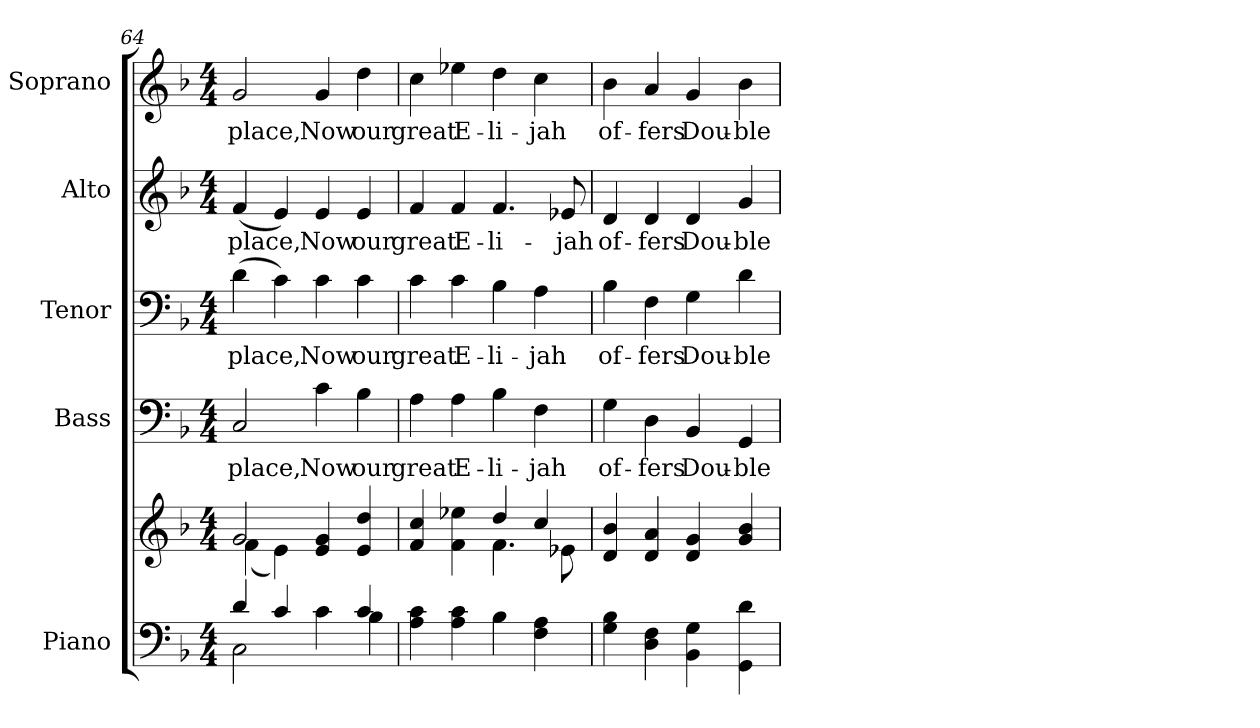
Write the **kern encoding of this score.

**kern	**kern	**kern	**text	**kern	**text	**kern	**text	**kern	**text
*part5	*part5	*part4	*part4	*part3	*part3	*part2	*part2	*part1	*part1
*staff6	*staff5	*staff4	*staff4	*staff3	*staff3	*staff2	*staff2	*staff1	*staff1
*I"Piano	*	*I"Bass	*	*I"Tenor	*	*I"Alto	*	*I"Soprano	*
*I'Pno.	*	*I'B.	*	*I'T.	*	*I'A.	*	*I'S.	*
*clefF4	*clefG2	*clefF4	*	*clefF4	*	*clefG2	*	*clefG2	*
*k[b-]	*k[b-]	*k[b-]	*	*k[b-]	*	*k[b-]	*	*k[b-]	*
*d:	*d:	*d:	*	*d:	*	*d:	*	*d:	*
*M4/4	*M4/4	*M4/4	*	*M4/4	*	*M4/4	*	*M4/4	*
=64	=64	=64	=64	=64	=64	=64	=64	=64	=64
*^	*^	*	*	*	*	*	*	*	*
!	!	!	!	!	!LO:LY:b:color=#000000	!	!	!	!	!	!
!	!	!	!	!	!	!	!LO:LY:b:color=#000000	!	!	!	!
!	!	!	!	!	!	!	!	!	!LO:LY:b:color=#000000	!	!
!	!	!	!	!	!	!	!	!	!	!	!LO:LY:b:color=#000000
4di/	2Ci\	2gi/	(4fi\	2Ci/	place,	(4di\	place,	(4fi/	place,	2gi/	place,
4ci/	.	.	4ei\)	.	.	4ci\)	.	4ei/)	.	.	.
!	!	!	!	!	!LO:LY:b:color=#000000	!	!	!	!	!	!
!	!	!	!	!	!	!	!LO:LY:b:color=#000000	!	!	!	!
!	!	!	!	!	!	!	!	!	!LO:LY:b:color=#000000	!	!
!	!	!	!	!	!	!	!	!	!	!	!LO:LY:b:color=#000000
4ci\	4ryy	4ei/ 4gi	2ryy	4ci\	Now	4ci\	Now	4ei/	Now	4gi/	Now
!	!	!	!	!	!LO:LY:b:color=#000000	!	!	!	!	!	!
!	!	!	!	!	!	!	!LO:LY:b:color=#000000	!	!	!	!
!	!	!	!	!	!	!	!	!	!LO:LY:b:color=#000000	!	!
!	!	!	!	!	!	!	!	!	!	!	!LO:LY:b:color=#000000
4ci/	4B-i\	4ei/ 4ddi	.	4B-i\	our	4ci\	our	4ei/	our	4ddi\	our
*v	*v	*	*	*	*	*	*	*	*	*	*
=65	=65	=65	=65	=65	=65	=65	=65	=65	=65	=65
*^	*	*	*	*	*	*	*	*	*	*
!	!	!	!	!	!LO:LY:b:color=#000000	!	!	!	!	!	!
*v	*v	*	*	*	*	*	*	*	*	*	*
*^	*	*	*	*	*	*	*	*	*	*
!	!	!	!	!	!	!	!LO:LY:b:color=#000000	!	!	!	!
*v	*v	*	*	*	*	*	*	*	*	*	*
*^	*	*	*	*	*	*	*	*	*	*
!	!	!	!	!	!	!	!	!	!LO:LY:b:color=#000000	!	!
*v	*v	*	*	*	*	*	*	*	*	*	*
*^	*	*	*	*	*	*	*	*	*	*
!	!	!	!	!	!	!	!	!	!	!	!LO:LY:b:color=#000000
*v	*v	*	*	*	*	*	*	*	*	*	*
4Ai\ 4ci	4fi/ 4cci	2ryy	4Ai\	great	4ci\	great	4fi/	great	4cci\	great
!	!	!	!	!LO:LY:b:color=#000000	!	!	!	!	!	!
!	!	!	!	!	!	!LO:LY:b:color=#000000	!	!	!	!
!	!	!	!	!	!	!	!	!LO:LY:b:color=#000000	!	!
!	!	!	!	!	!	!	!	!	!	!LO:LY:b:color=#000000
4Ai\ 4ci	4fi\ 4ee-Xi	.	4Ai\	E-	4ci\	E-	4fi/	E-	4ee-Xi\	E-
!	!	!	!	!LO:LY:b:color=#000000	!	!	!	!	!	!
!	!	!	!	!	!	!LO:LY:b:color=#000000	!	!	!	!
!	!	!	!	!	!	!	!	!LO:LY:b:color=#000000	!	!
!	!	!	!	!	!	!	!	!	!	!LO:LY:b:color=#000000
4B-i\	4ddi/	4.fi\	4B-i\	-li-	4B-i\	-li-	4.fi/	-li-	4ddi\	-li-
!	!	!	!	!LO:LY:b:color=#000000	!	!	!	!	!	!
!	!	!	!	!	!	!LO:LY:b:color=#000000	!	!	!	!
!	!	!	!	!	!	!	!	!	!	!LO:LY:b:color=#000000
4Fi\ 4Ai	4cci/	.	4Fi\	-jah	4Ai\	-jah	.	.	4cci\	-jah
!	!	!	!	!	!	!	!	!LO:LY:b:color=#000000	!	!
.	.	8e-Xi\	.	.	.	.	8e-Xi/	-jah	.	.
*	*v	*v	*	*	*	*	*	*	*	*
=66	=66	=66	=66	=66	=66	=66	=66	=66	=66
*	*^	*	*	*	*	*	*	*	*
!	!	!	!	!LO:LY:b:color=#000000	!	!	!	!	!	!
*	*v	*v	*	*	*	*	*	*	*	*
*	*^	*	*	*	*	*	*	*	*
!	!	!	!	!	!	!LO:LY:b:color=#000000	!	!	!	!
*	*v	*v	*	*	*	*	*	*	*	*
*	*^	*	*	*	*	*	*	*	*
!	!	!	!	!	!	!	!	!LO:LY:b:color=#000000	!	!
*	*v	*v	*	*	*	*	*	*	*	*
*	*^	*	*	*	*	*	*	*	*
!	!	!	!	!	!	!	!	!	!	!LO:LY:b:color=#000000
*	*v	*v	*	*	*	*	*	*	*	*
4Gi\ 4B-i	4di/ 4b-i	4Gi\	of-	4B-i\	of-	4di/	of-	4b-i\	of-
!	!	!	!LO:LY:b:color=#000000	!	!	!	!	!	!
!	!	!	!	!	!LO:LY:b:color=#000000	!	!	!	!
!	!	!	!	!	!	!	!LO:LY:b:color=#000000	!	!
!	!	!	!	!	!	!	!	!	!LO:LY:b:color=#000000
4Di\ 4Fi	4di/ 4ai	4Di\	-fers	4Fi\	-fers	4di/	-fers	4ai/	-fers
!	!	!	!LO:LY:b:color=#000000	!	!	!	!	!	!
!	!	!	!	!	!LO:LY:b:color=#000000	!	!	!	!
!	!	!	!	!	!	!	!LO:LY:b:color=#000000	!	!
!	!	!	!	!	!	!	!	!	!LO:LY:b:color=#000000
4BB-i\ 4Gi	4di/ 4gi	4BB-i/	Dou-	4Gi\	Dou-	4di/	Dou-	4gi/	Dou-
!	!	!	!LO:LY:b:color=#000000	!	!	!	!	!	!
!	!	!	!	!	!LO:LY:b:color=#000000	!	!	!	!
!	!	!	!	!	!	!	!LO:LY:b:color=#000000	!	!
!	!	!	!	!	!	!	!	!	!LO:LY:b:color=#000000
4GGi\ 4di	4gi/ 4b-i	4GGi/	-ble	4di\	-ble	4gi/	-ble	4b-i\	-ble
=	=	=	=	=	=	=	=	=	=
*-	*-	*-	*-	*-	*-	*-	*-	*-	*-
